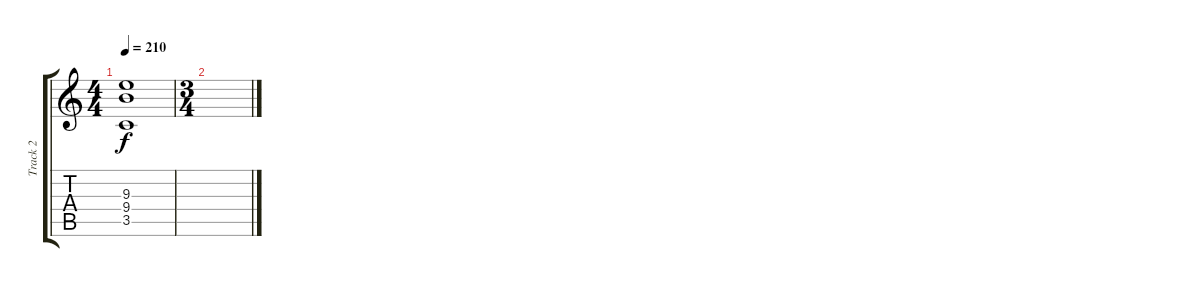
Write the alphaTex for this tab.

\track ("Track 2" "Track 2") {instrument distortionguitar}
\staff {score tabs}
\tuning (E4 B3 G3 D3 A2 E2) {hide}
\ts (4 4)
\tempo 210
\clef g2
\ks c
(9.3{t} 9.4{t} 3.5).1{dy f} |
\ts (3 4)
